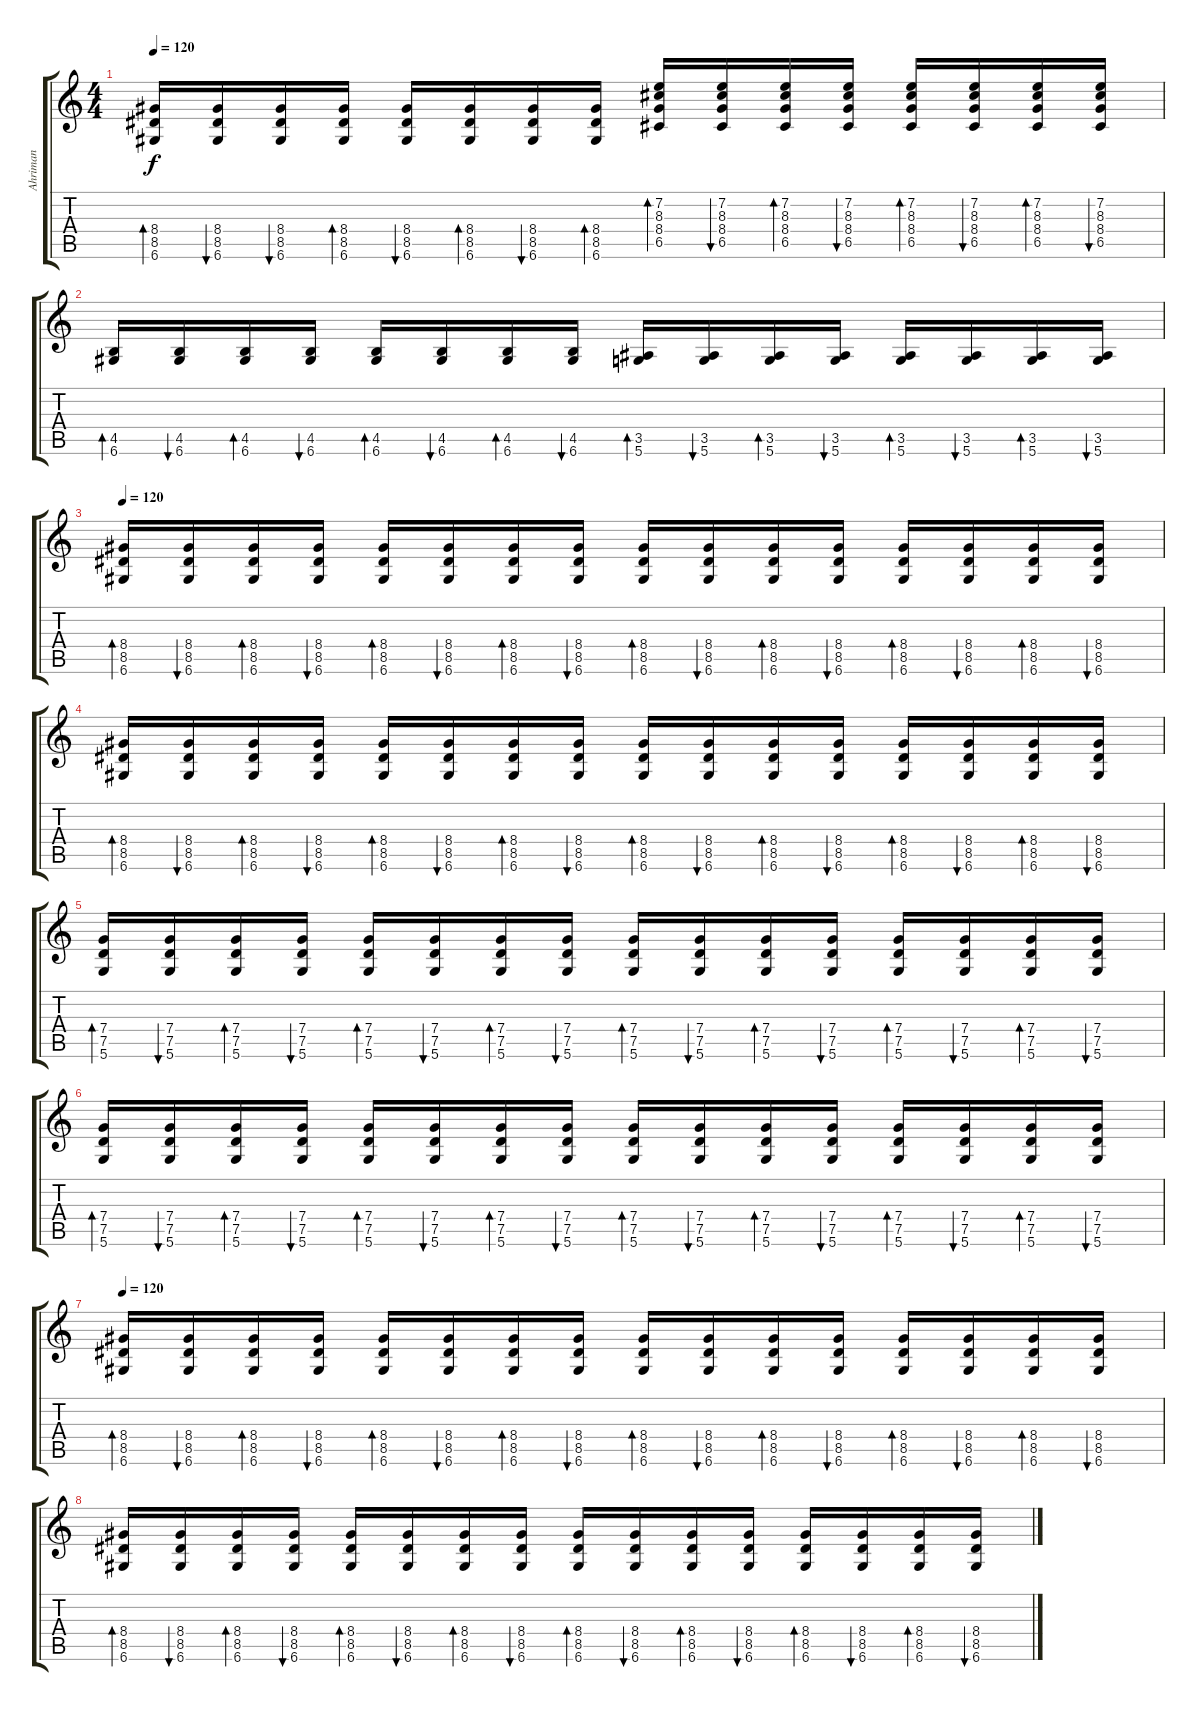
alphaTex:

\track ("Ahriman" "Ahriman") {instrument distortionguitar}
\staff {score tabs}
\tuning (D4 A3 F3 C3 G2 D2) {hide}
\ts (4 4)
\tempo 120
\clef g2
\ks c
(8.4 8.5 6.6).16{bd 60 dy f} (8.4 8.5 6.6).16{bu 60} (8.4 8.5 6.6).16{bu 60} (8.4 8.5 6.6).16{bd 60} (8.4 8.5 6.6).16{bu 60} (8.4 8.5 6.6).16{bd 60} (8.4 8.5 6.6).16{bu 60} (8.4 8.5 6.6).16{bd 60} (7.2 8.3 8.4 6.5).16{bd 60} (7.2 8.3 8.4 6.5).16{bu 60} (7.2 8.3 8.4 6.5).16{bd 60} (7.2 8.3 8.4 6.5).16{bu 60} (7.2 8.3 8.4 6.5).16{bd 60} (7.2 8.3 8.4 6.5).16{bu 60} (7.2 8.3 8.4 6.5).16{bd 60} (7.2 8.3 8.4 6.5).16{bu 60} |
(4.5 6.6).16{bd 60} (4.5 6.6).16{bu 60} (4.5 6.6).16{bd 60} (4.5 6.6).16{bu 60} (4.5 6.6).16{bd 60} (4.5 6.6).16{bu 60} (4.5 6.6).16{bd 60} (4.5 6.6).16{bu 60} (3.5 5.6).16{bd 60} (3.5 5.6).16{bu 60} (3.5 5.6).16{bd 60} (3.5 5.6).16{bu 60} (3.5 5.6).16{bd 60} (3.5 5.6).16{bu 60} (3.5 5.6).16{bd 60} (3.5 5.6).16{bu 60} |
\tempo 120
(8.4 8.5 6.6).16{bd 120} (8.4 8.5 6.6).16{bu 60} (8.4 8.5 6.6).16{bd 60} (8.4 8.5 6.6).16{bu 60} (8.4 8.5 6.6).16{bd 60} (8.4 8.5 6.6).16{bu 30} (8.4 8.5 6.6).16{bd 30} (8.4 8.5 6.6).16{bu 30} (8.4 8.5 6.6).16{bd 30} (8.4 8.5 6.6).16{bu 30} (8.4 8.5 6.6).16{bd 30} (8.4 8.5 6.6).16{bu 30} (8.4 8.5 6.6).16{bd 30} (8.4 8.5 6.6).16{bu 30} (8.4 8.5 6.6).16{bd 30} (8.4 8.5 6.6).16{bu 30} |
(8.4 8.5 6.6).16{bd 120} (8.4 8.5 6.6).16{bu 60} (8.4 8.5 6.6).16{bd 60} (8.4 8.5 6.6).16{bu 60} (8.4 8.5 6.6).16{bd 60} (8.4 8.5 6.6).16{bu 30} (8.4 8.5 6.6).16{bd 30} (8.4 8.5 6.6).16{bu 30} (8.4 8.5 6.6).16{bd 30} (8.4 8.5 6.6).16{bu 30} (8.4 8.5 6.6).16{bd 30} (8.4 8.5 6.6).16{bu 30} (8.4 8.5 6.6).16{bd 30} (8.4 8.5 6.6).16{bu 30} (8.4 8.5 6.6).16{bd 30} (8.4 8.5 6.6).16{bu 30} |
(7.4 7.5 5.6).16{bd 120} (7.4 7.5 5.6).16{bu 60} (7.4 7.5 5.6).16{bd 60} (7.4 7.5 5.6).16{bu 60} (7.4 7.5 5.6).16{bd 60} (7.4 7.5 5.6).16{bu 30} (7.4 7.5 5.6).16{bd 30} (7.4 7.5 5.6).16{bu 30} (7.4 7.5 5.6).16{bd 30} (7.4 7.5 5.6).16{bu 30} (7.4 7.5 5.6).16{bd 30} (7.4 7.5 5.6).16{bu 30} (7.4 7.5 5.6).16{bd 30} (7.4 7.5 5.6).16{bu 30} (7.4 7.5 5.6).16{bd 30} (7.4 7.5 5.6).16{bu 30} |
(7.4 7.5 5.6).16{bd 120} (7.4 7.5 5.6).16{bu 60} (7.4 7.5 5.6).16{bd 60} (7.4 7.5 5.6).16{bu 60} (7.4 7.5 5.6).16{bd 60} (7.4 7.5 5.6).16{bu 30} (7.4 7.5 5.6).16{bd 30} (7.4 7.5 5.6).16{bu 30} (7.4 7.5 5.6).16{bd 30} (7.4 7.5 5.6).16{bu 30} (7.4 7.5 5.6).16{bd 30} (7.4 7.5 5.6).16{bu 30} (7.4 7.5 5.6).16{bd 30} (7.4 7.5 5.6).16{bu 30} (7.4 7.5 5.6).16{bd 30} (7.4 7.5 5.6).16{bu 30} |
\tempo 120
(8.4 8.5 6.6).16{bd 120} (8.4 8.5 6.6).16{bu 60} (8.4 8.5 6.6).16{bd 60} (8.4 8.5 6.6).16{bu 60} (8.4 8.5 6.6).16{bd 60} (8.4 8.5 6.6).16{bu 30} (8.4 8.5 6.6).16{bd 30} (8.4 8.5 6.6).16{bu 30} (8.4 8.5 6.6).16{bd 30} (8.4 8.5 6.6).16{bu 30} (8.4 8.5 6.6).16{bd 30} (8.4 8.5 6.6).16{bu 30} (8.4 8.5 6.6).16{bd 30} (8.4 8.5 6.6).16{bu 30} (8.4 8.5 6.6).16{bd 30} (8.4 8.5 6.6).16{bu 30} |
(8.4 8.5 6.6).16{bd 120} (8.4 8.5 6.6).16{bu 60} (8.4 8.5 6.6).16{bd 60} (8.4 8.5 6.6).16{bu 60} (8.4 8.5 6.6).16{bd 60} (8.4 8.5 6.6).16{bu 30} (8.4 8.5 6.6).16{bd 30} (8.4 8.5 6.6).16{bu 30} (8.4 8.5 6.6).16{bd 30} (8.4 8.5 6.6).16{bu 30} (8.4 8.5 6.6).16{bd 30} (8.4 8.5 6.6).16{bu 30} (8.4 8.5 6.6).16{bd 30} (8.4 8.5 6.6).16{bu 30} (8.4 8.5 6.6).16{bd 30} (8.4 8.5 6.6).16{bu 30}
